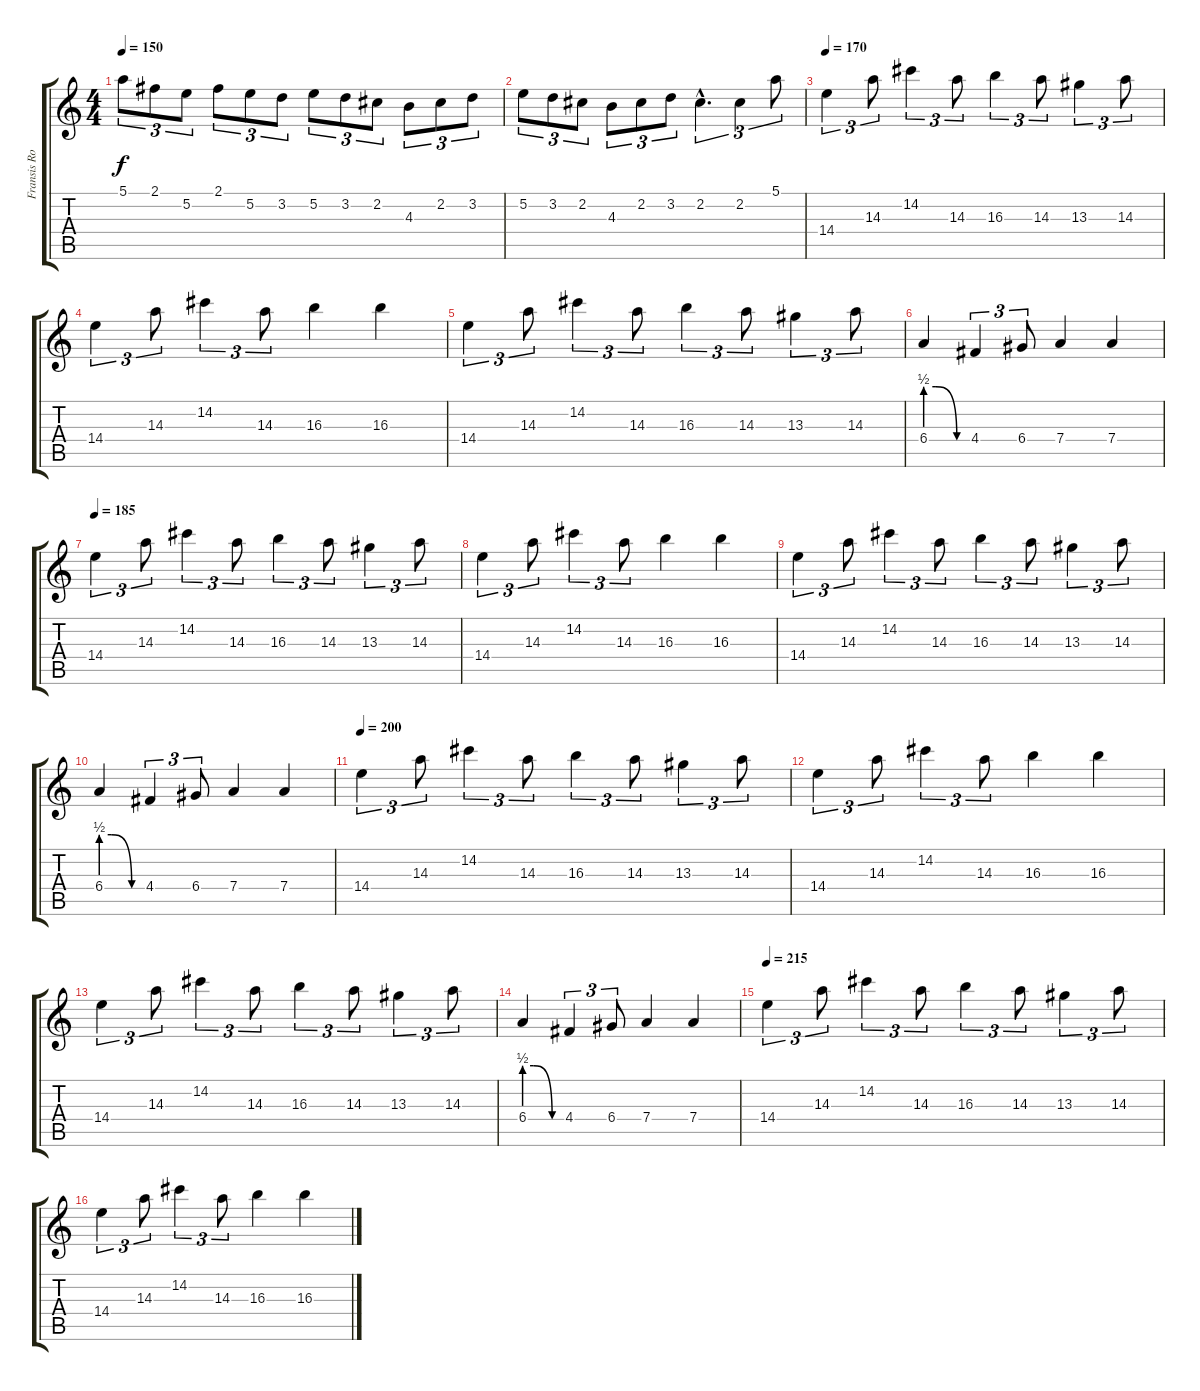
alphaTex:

\track ("Fransis Rossi" "Fransis Ro") {instrument overdrivenguitar}
\staff {score tabs}
\tuning (E4 B3 G3 D3 A2 E2) {hide}
\ts (4 4)
\tempo 150
\clef g2
\ks c
5.1.8{tu (3 2) dy f} 2.1.8{tu (3 2)} 5.2.8{tu (3 2)} 2.1.8{tu (3 2)} 5.2.8{tu (3 2)} 3.2.8{tu (3 2)} 5.2.8{tu (3 2)} 3.2.8{tu (3 2)} 2.2.8{tu (3 2)} 4.3.8{tu (3 2)} 2.2.8{tu (3 2)} 3.2.8{tu (3 2)} |
5.2.8{tu (3 2)} 3.2.8{tu (3 2)} 2.2.8{tu (3 2)} 4.3.8{tu (3 2)} 2.2.8{tu (3 2)} 3.2.8{tu (3 2)} 2.2{hac}.4{d tu (3 2)} 2.2.4{tu (3 2)} 5.1.8{tu (3 2)} |
\tempo 170
14.4.4{tu (3 2)} 14.3.8{tu (3 2)} 14.2.4{tu (3 2)} 14.3.8{tu (3 2)} 16.3.4{tu (3 2)} 14.3.8{tu (3 2)} 13.3.4{tu (3 2)} 14.3.8{tu (3 2)} |
14.4.4{tu (3 2)} 14.3.8{tu (3 2)} 14.2.4{tu (3 2)} 14.3.8{tu (3 2)} 16.3.4 16.3.4 |
14.4.4{tu (3 2)} 14.3.8{tu (3 2)} 14.2.4{tu (3 2)} 14.3.8{tu (3 2)} 16.3.4{tu (3 2)} 14.3.8{tu (3 2)} 13.3.4{tu (3 2)} 14.3.8{tu (3 2)} |
6.4{be (custom 0 2 15 2 45 0 60 0)}.4 4.4.4{tu (3 2)} 6.4.8{tu (3 2)} 7.4.4 7.4.4 |
\tempo 185
14.4.4{tu (3 2)} 14.3.8{tu (3 2)} 14.2.4{tu (3 2)} 14.3.8{tu (3 2)} 16.3.4{tu (3 2)} 14.3.8{tu (3 2)} 13.3.4{tu (3 2)} 14.3.8{tu (3 2)} |
14.4.4{tu (3 2)} 14.3.8{tu (3 2)} 14.2.4{tu (3 2)} 14.3.8{tu (3 2)} 16.3.4 16.3.4 |
14.4.4{tu (3 2)} 14.3.8{tu (3 2)} 14.2.4{tu (3 2)} 14.3.8{tu (3 2)} 16.3.4{tu (3 2)} 14.3.8{tu (3 2)} 13.3.4{tu (3 2)} 14.3.8{tu (3 2)} |
6.4{be (custom 0 2 15 2 45 0 60 0)}.4 4.4.4{tu (3 2)} 6.4.8{tu (3 2)} 7.4.4 7.4.4 |
\tempo 200
14.4.4{tu (3 2)} 14.3.8{tu (3 2)} 14.2.4{tu (3 2)} 14.3.8{tu (3 2)} 16.3.4{tu (3 2)} 14.3.8{tu (3 2)} 13.3.4{tu (3 2)} 14.3.8{tu (3 2)} |
14.4.4{tu (3 2)} 14.3.8{tu (3 2)} 14.2.4{tu (3 2)} 14.3.8{tu (3 2)} 16.3.4 16.3.4 |
14.4.4{tu (3 2)} 14.3.8{tu (3 2)} 14.2.4{tu (3 2)} 14.3.8{tu (3 2)} 16.3.4{tu (3 2)} 14.3.8{tu (3 2)} 13.3.4{tu (3 2)} 14.3.8{tu (3 2)} |
6.4{be (custom 0 2 15 2 45 0 60 0)}.4 4.4.4{tu (3 2)} 6.4.8{tu (3 2)} 7.4.4 7.4.4 |
\tempo 215
14.4.4{tu (3 2)} 14.3.8{tu (3 2)} 14.2.4{tu (3 2)} 14.3.8{tu (3 2)} 16.3.4{tu (3 2)} 14.3.8{tu (3 2)} 13.3.4{tu (3 2)} 14.3.8{tu (3 2)} |
14.4.4{tu (3 2)} 14.3.8{tu (3 2)} 14.2.4{tu (3 2)} 14.3.8{tu (3 2)} 16.3.4 16.3.4
